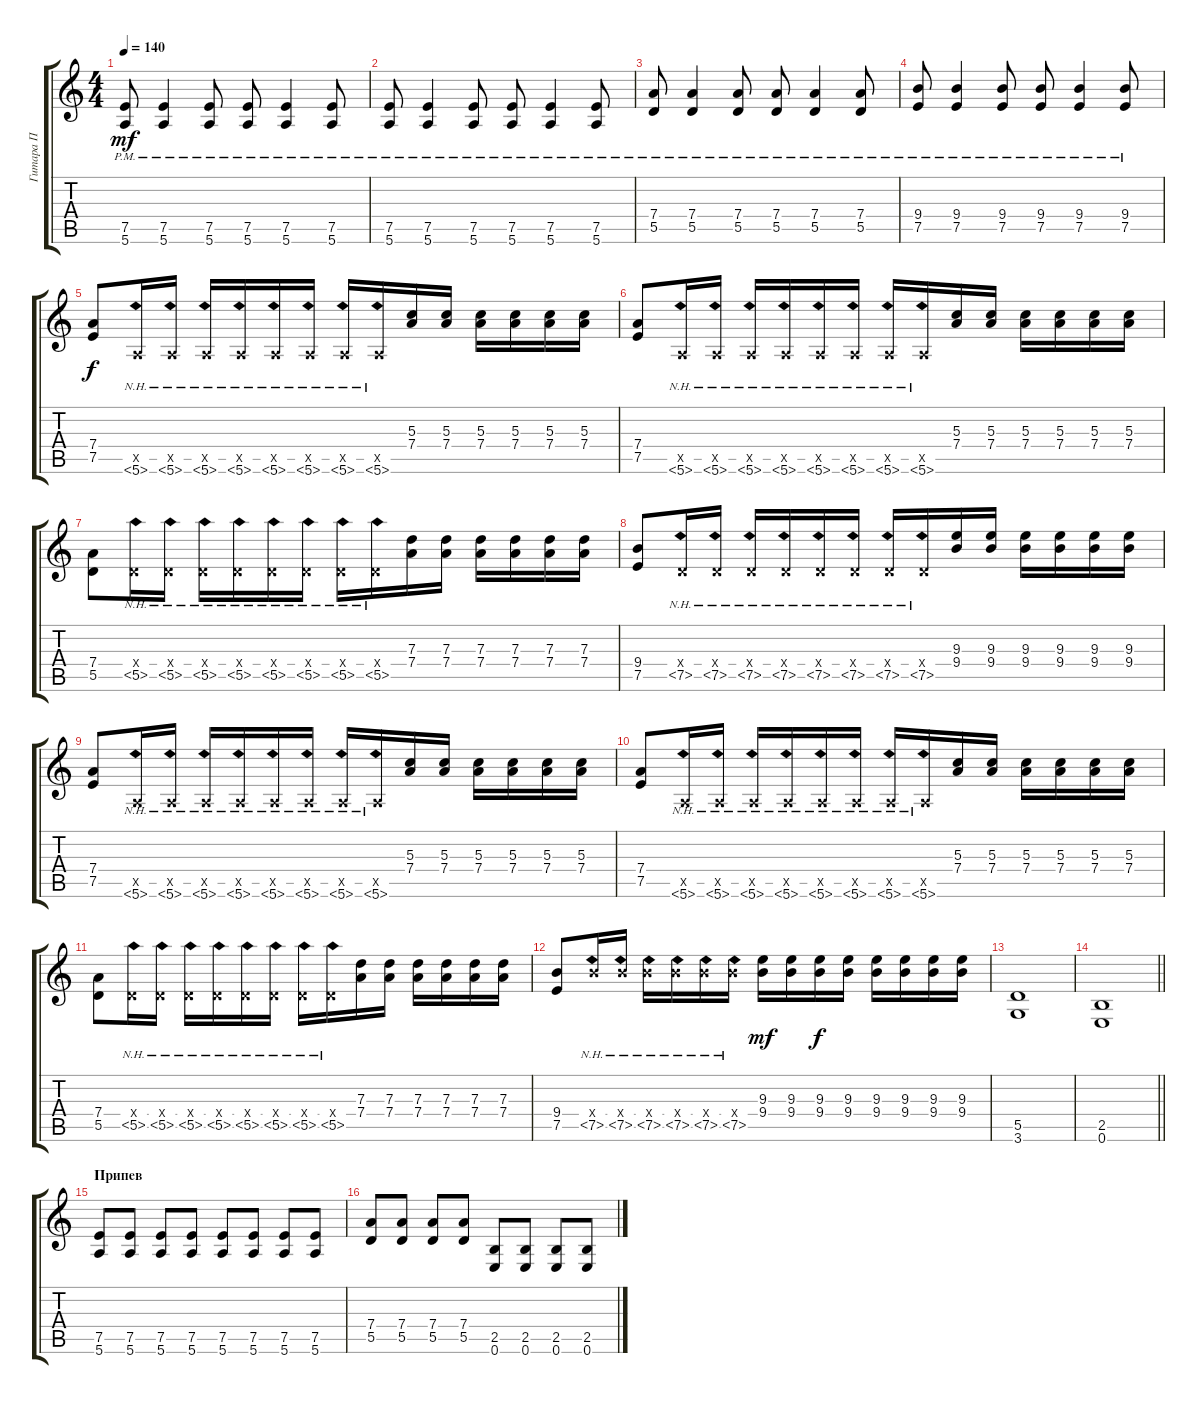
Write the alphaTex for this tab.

\track ("Гитара П" "Гитара П") {instrument overdrivenguitar}
\staff {score tabs}
\tuning (E4 B3 G3 D3 A2 E2) {hide}
\ts (4 4)
\tempo 140
\clef g2
\ks c
(7.5{pm} 5.6{pm}).8{dy mf} (7.5{pm} 5.6{pm}).4 (7.5{pm} 5.6{pm}).8 (7.5{pm} 5.6{pm}).8 (7.5{pm} 5.6{pm}).4 (7.5{pm} 5.6{pm}).8 |
(7.5{pm} 5.6{pm}).8 (7.5{pm} 5.6{pm}).4 (7.5{pm} 5.6{pm}).8 (7.5{pm} 5.6{pm}).8 (7.5{pm} 5.6{pm}).4 (7.5{pm} 5.6{pm}).8 |
(7.4{pm} 5.5{pm}).8 (7.4{pm} 5.5{pm}).4 (7.4{pm} 5.5{pm}).8 (7.4{pm} 5.5{pm}).8 (7.4{pm} 5.5{pm}).4 (7.4{pm} 5.5{pm}).8 |
(9.4{pm} 7.5{pm}).8 (9.4{pm} 7.5{pm}).4 (9.4{pm} 7.5{pm}).8 (9.4{pm} 7.5{pm}).8 (9.4{pm} 7.5{pm}).4 (9.4{pm} 7.5{pm}).8 |
(7.4 7.5).8{dy f volume 13} (0.5{x} 5.6{nh}).16 (0.5{x} 5.6{nh}).16 (0.5{x} 5.6{nh}).16 (0.5{x} 5.6{nh}).16 (0.5{x} 5.6{nh}).16 (0.5{x} 5.6{nh}).16 (0.5{x} 5.6{nh}).16 (0.5{x} 5.6{nh}).16 (5.3 7.4).16 (5.3 7.4).16 (5.3 7.4).16 (5.3 7.4).16 (5.3 7.4).16 (5.3 7.4).16 |
(7.4 7.5).8{volume 13} (0.5{x} 5.6{nh}).16 (0.5{x} 5.6{nh}).16 (0.5{x} 5.6{nh}).16 (0.5{x} 5.6{nh}).16 (0.5{x} 5.6{nh}).16 (0.5{x} 5.6{nh}).16 (0.5{x} 5.6{nh}).16 (0.5{x} 5.6{nh}).16 (5.3 7.4).16 (5.3 7.4).16 (5.3 7.4).16 (5.3 7.4).16 (5.3 7.4).16 (5.3 7.4).16 |
(7.4 5.5).8{volume 13} (0.4{x} 5.5{nh}).16 (0.4{x} 5.5{nh}).16 (0.4{x} 5.5{nh}).16 (0.4{x} 5.5{nh}).16 (0.4{x} 5.5{nh}).16 (0.4{x} 5.5{nh}).16 (0.4{x} 5.5{nh}).16 (0.4{x} 5.5{nh}).16 (7.3 7.4).16 (7.3 7.4).16 (7.3 7.4).16 (7.3 7.4).16 (7.3 7.4).16 (7.3 7.4).16 |
(9.4 7.5).8{volume 13} (0.4{x} 7.5{nh}).16 (0.4{x} 7.5{nh}).16 (0.4{x} 7.5{nh}).16 (0.4{x} 7.5{nh}).16 (0.4{x} 7.5{nh}).16 (0.4{x} 7.5{nh}).16 (0.4{x} 7.5{nh}).16 (0.4{x} 7.5{nh}).16 (9.3 9.4).16 (9.3 9.4).16 (9.3 9.4).16 (9.3 9.4).16 (9.3 9.4).16 (9.3 9.4).16 |
(7.4 7.5).8{volume 13} (0.5{x} 5.6{nh}).16 (0.5{x} 5.6{nh}).16 (0.5{x} 5.6{nh}).16 (0.5{x} 5.6{nh}).16 (0.5{x} 5.6{nh}).16 (0.5{x} 5.6{nh}).16 (0.5{x} 5.6{nh}).16 (0.5{x} 5.6{nh}).16 (5.3 7.4).16 (5.3 7.4).16 (5.3 7.4).16 (5.3 7.4).16 (5.3 7.4).16 (5.3 7.4).16 |
(7.4 7.5).8{volume 13} (0.5{x} 5.6{nh}).16 (0.5{x} 5.6{nh}).16 (0.5{x} 5.6{nh}).16 (0.5{x} 5.6{nh}).16 (0.5{x} 5.6{nh}).16 (0.5{x} 5.6{nh}).16 (0.5{x} 5.6{nh}).16 (0.5{x} 5.6{nh}).16 (5.3 7.4).16 (5.3 7.4).16 (5.3 7.4).16 (5.3 7.4).16 (5.3 7.4).16 (5.3 7.4).16 |
(7.4 5.5).8{volume 13} (0.4{x} 5.5{nh}).16 (0.4{x} 5.5{nh}).16 (0.4{x} 5.5{nh}).16 (0.4{x} 5.5{nh}).16 (0.4{x} 5.5{nh}).16 (0.4{x} 5.5{nh}).16 (0.4{x} 5.5{nh}).16 (0.4{x} 5.5{nh}).16 (7.3 7.4).16 (7.3 7.4).16 (7.3 7.4).16 (7.3 7.4).16 (7.3 7.4).16 (7.3 7.4).16 |
(9.4 7.5).8{volume 13} (9.4{x} 7.5{nh}).16 (9.4{x} 7.5{nh}).16 (9.4{x} 7.5{nh}).16 (9.4{x} 7.5{nh}).16 (9.4{x} 7.5{nh}).16 (9.4{x} 7.5{nh}).16 (9.3 9.4).16{dy mf} (9.3 9.4).16 (9.3 9.4).16{dy f} (9.3 9.4).16 (9.3 9.4).16 (9.3 9.4).16 (9.3 9.4).16 (9.3 9.4).16 |
(5.5 3.6).1 |
\barLineRight lightlight
(2.5 0.6).1 |
\section ("" "Припев")
(7.5 5.6).8 (7.5 5.6).8 (7.5 5.6).8 (7.5 5.6).8 (7.5 5.6).8 (7.5 5.6).8 (7.5 5.6).8 (7.5 5.6).8 |
(7.4 5.5).8 (7.4 5.5).8 (7.4 5.5).8 (7.4 5.5).8 (2.5 0.6).8 (2.5 0.6).8 (2.5 0.6).8 (2.5 0.6).8
